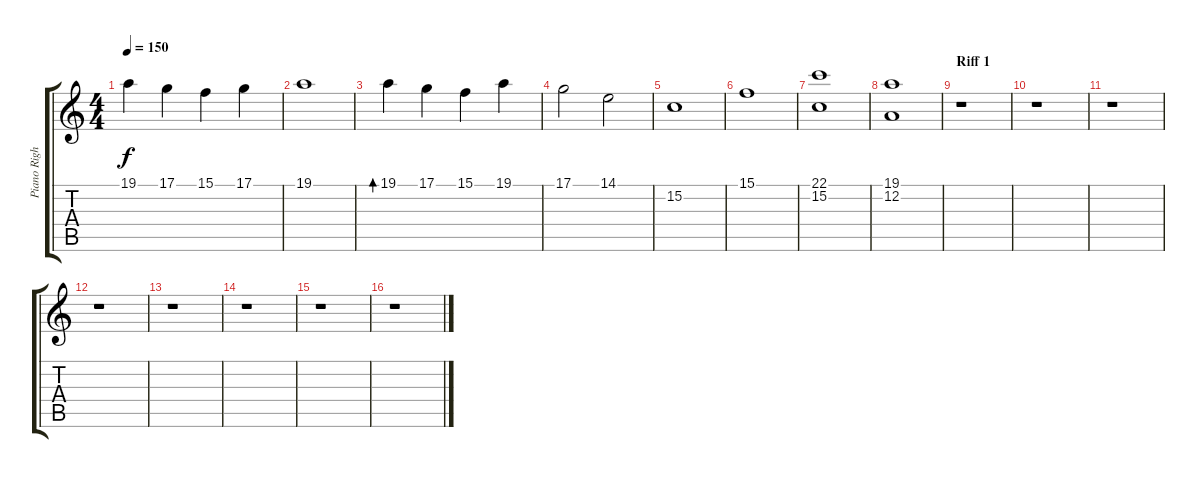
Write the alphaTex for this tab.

\track ("Piano Right" "Piano Righ") {instrument acousticgrandpiano}
\staff {score tabs}
\tuning (D4 A3 F3 C3 G2 C2) {hide}
\ts (4 4)
\tempo 150
\clef g2
\ks c
19.1.4{dy f instrument acousticgrandpiano} 17.1.4 15.1.4 17.1.4 |
19.1.1 |
19.1.4{bd 480} 17.1.4 15.1.4 19.1.4 |
17.1.2 14.1.2 |
15.2.1 |
15.1.1 |
(22.1 15.2).1 |
(19.1 12.2).1 |
\section ("" "Riff 1")
r.1 |
r.1 |
r.1 |
r.1 |
r.1 |
r.1 |
r.1 |
r.1
